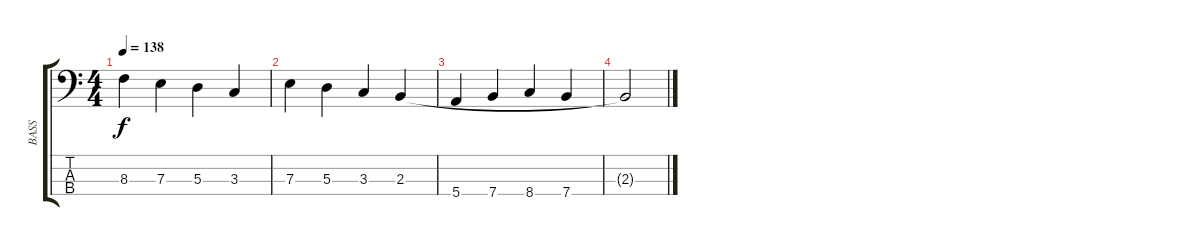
\track ("BASS" "BASS") {instrument electricbassfinger}
\staff {score tabs}
\tuning (G2 D2 A1 E1) {hide}
\ts (4 4)
\tempo 138
\clef f4
\ks c
8.3.4{dy f} 7.3.4 5.3.4 3.3.4 |
7.3.4 5.3.4 3.3.4 2.3.4 |
5.4.4 7.4.4 8.4.4 7.4.4 |
2.3{t}.2
